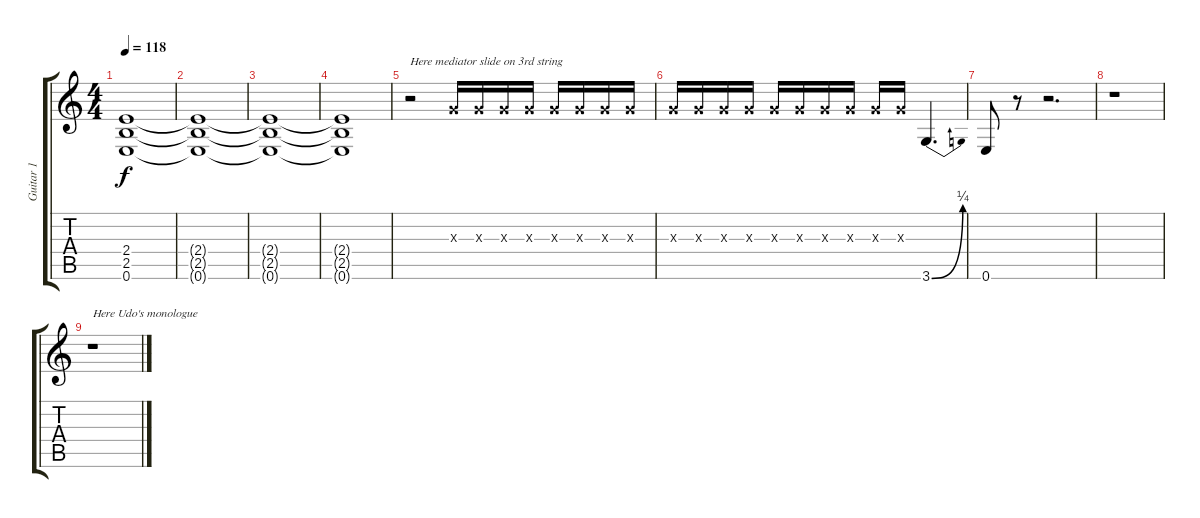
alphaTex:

\track ("Guitar 1" "Guitar 1") {instrument overdrivenguitar}
\staff {score tabs}
\tuning (E4 B3 G3 D3 A2 E2) {hide}
\ts (4 4)
\tempo 118
\clef g2
\ks c
(2.4 2.5 0.6).1{dy f} |
(2.4{t} 2.5{t} 0.6{t}).1 |
(2.4{t} 2.5{t} 0.6{t}).1 |
(2.4{t} 2.5{t} 0.6{t}).1 |
r.2{txt "Here mediator slide on 3rd string"} 0.3{x}.16 0.3{x}.16 0.3{x}.16 0.3{x}.16 0.3{x}.16 0.3{x}.16 0.3{x}.16 0.3{x}.16 |
0.3{x}.16 0.3{x}.16 0.3{x}.16 0.3{x}.16 0.3{x}.16 0.3{x}.16 0.3{x}.16 0.3{x}.16 0.3{x}.16 0.3{x}.16 3.6{be (bend 0 0 60 1)}.4{d} |
0.6.8 r.8 r.2{d} |
r.1 |
r.1{txt "Here Udo's monologue"}
